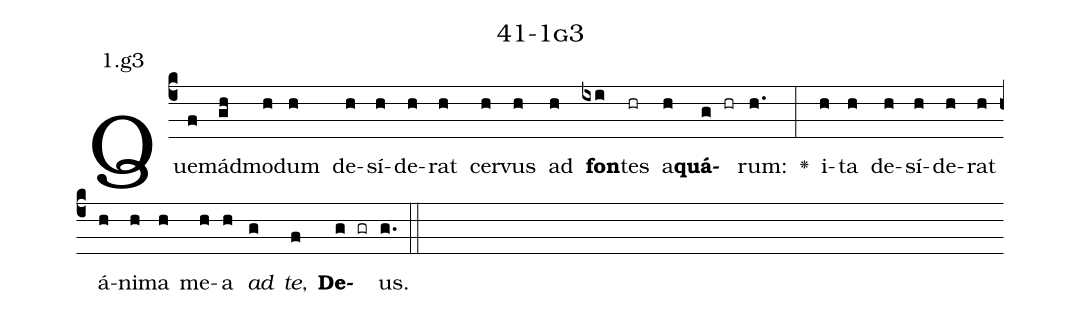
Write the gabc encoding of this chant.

name: 41-1g3;
annotation: 1.g3;
%%
(c4)Quem(f)ád(gh)mo(h)dum(h) de(h)sí(h)de(h)rat(h) cer(h)vus(h) ad(h) <b>fon</b>(ixi)tes(hr) a(h)<b>quá</b>(g hr)rum:(h.) <v>\greheightstar</v>(:) i(h)ta(h) de(h)sí(h)de(h)rat(h) á(h)ni(h)ma(h) me(h)a(h) <i>ad</i>(g) <i>te</i>,(f) <b>De</b>(g gr)us.(g.) (::)


%E(h) u(h) o(g) u(f) a(g) e.(g.) (::)
